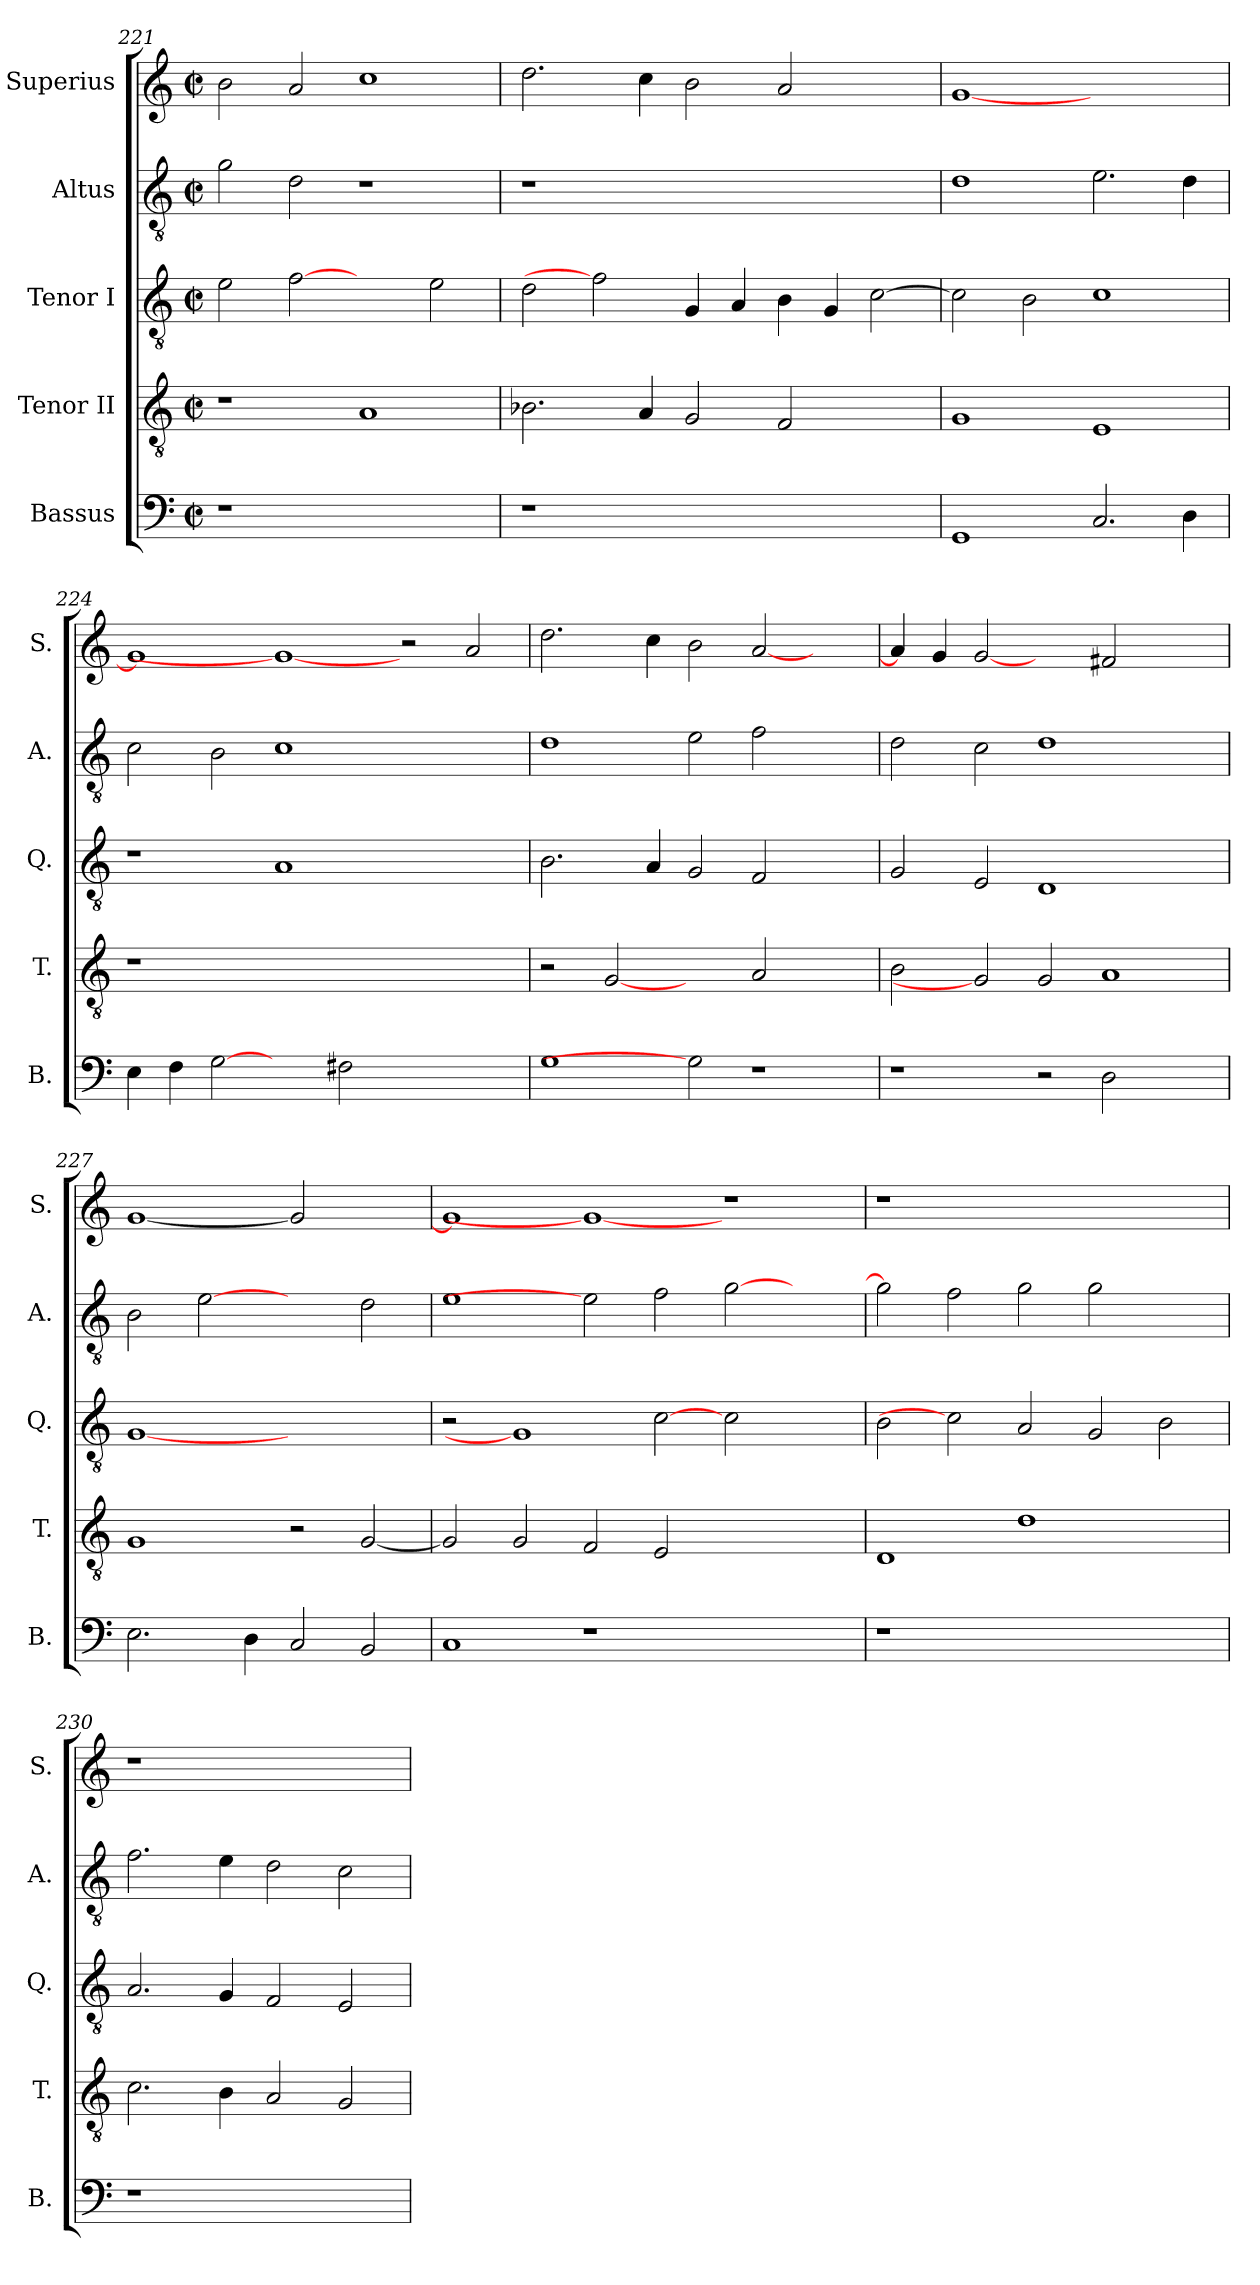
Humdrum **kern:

**kern	**kern	**kern	**kern	**kern
*part5	*part4	*part3	*part2	*part1
*staff5	*staff4	*staff3	*staff2	*staff1
*I"Bassus	*I"Tenor II	*I"Tenor I	*I"Altus	*I"Superius
*I'B.	*I'T.	*I'Q.	*I'A.	*I'S.
*clefF4	*clefGv2	*clefGv2	*clefGv2	*clefG2
*	*ITrd7c12	*ITrd7c12	*ITrd7c12	*
*k[]	*k[]	*k[]	*k[]	*k[]
*C:	*C:	*C:	*C:	*C:
*M2/2	*M2/2	*M2/2	*M2/2	*M2/2
*met(c|)	*met(c|)	*met(c|)	*met(c|)	*met(c|)
=221	=221	=221	=221	=221
!LO:N:vis=1	!	!	!	!
1r	1r	2Ei\	2Gi\	2bi\
.	.	[2Fi	2Di\	2ai/
1ryy	1AAi	2ryy	1r	1cci
.	.	2Ei\	.	.
=222	=222	=222	=222	=222
!LO:N:vis=1	!	!	!LO:N:vis=1	!
1r	2.BB-Xi\	2Di\	1r	2.ddi\
.	.	2Fi]	.	.
.	4AAi/	.	.	4cci\
1.ryy	2GGi/	4GGi/	1.ryy	2bi\
.	.	4AAi/	.	.
.	2FFi/	4BBi\	.	2ai/
.	.	4GGi/	.	.
.	2ryy	[>2Ci\	.	2ryy
!!LO:LB:g=z
=223	=223	=223	=223	=223
1GGi	1GGi	2Ci\]	1Di	[<1gi
.	.	2BBi\	.	.
2.Ci/	1EEi	1Ci	2.Ei\	1ryy
4Di\	.	.	4Di\	.
=224	=224	=224	=224	=224
!	!LO:N:vis=1	!	!	!
4Ei\	1r	1r	2Ci\	1gi]
4Fi\	.	.	.	.
[2Gi	.	.	2BBi\	.
2ryy	0ryy	1AAi	1Ci	1gi_
2F#Xi\	.	.	.	.
1ryy	.	1ryy	1ryy	2r
.	.	.	.	2ai/
=225	=225	=225	=225	=225
1Gi	2r	2.BBi\	1Di	2.ddi\
.	[2GGi	.	.	.
.	.	4AAi/	.	4cci\
2Gi]	2ryy	2GGi/	2Ei\	2bi\
1r	2AAi/	2FFi/	2Fi\	[<2ai/
.	2ryy	2ryy	2ryy	2ryy
=226	=226	=226	=226	=226
1r	2BBi\	2GGi/	2Di\	4ai/]
.	.	.	.	4gi/
.	2GGi]	2EEi/	2Ci\	[2gi
2r	2GGi/	1DDi	1Di	2ryy
2Di\	1AAi	.	.	2f#Xi/
2ryy	.	2ryy	2ryy	2ryy
=227	=227	=227	=227	=227
2.Ei\	1GGi	[1GGi	2BBi\	[<1gi
.	.	.	[2Ei	.
4Di\	.	.	.	.
2Ci/	2r	1ryy	2ryy	2gi]
2BBi/	[<2GGi/	.	2Di\	2ryy
!!LO:PB:g=z
=228	=228	=228	=228	=228
1Ci	2GGi/]	2r	1Ei	1gi]
.	2GGi/	1GGi]	.	.
1r	2FFi/	.	2Ei]	1gi_
.	2EEi/	[2Ci	2Fi\	.
1ryy	1ryy	2Ci\	[>2Gi\	1r
.	.	2ryy	2ryy	.
=229	=229	=229	=229	=229
!LO:N:vis=1	!	!	!	!LO:N:vis=1
1r	1DDi	2BBi\	2Gi\]	1r
.	.	2Ci]	2Fi\	.
1.ryy	1Di	2AAi/	2Gi\	1.ryy
.	.	2GGi/	2Gi\	.
.	2ryy	2BBi\	2ryy	.
=230	=230	=230	=230	=230
!LO:N:vis=1	!	!	!	!LO:N:vis=1
1r	2.Ci\	2.AAi/	2.Fi\	1r
.	4BBi\	4GGi/	4Ei\	.
1ryy	2AAi/	2FFi/	2Di\	1ryy
.	2GGi/	2EEi/	2Ci\	.
=	=	=	=	=
*-	*-	*-	*-	*-
